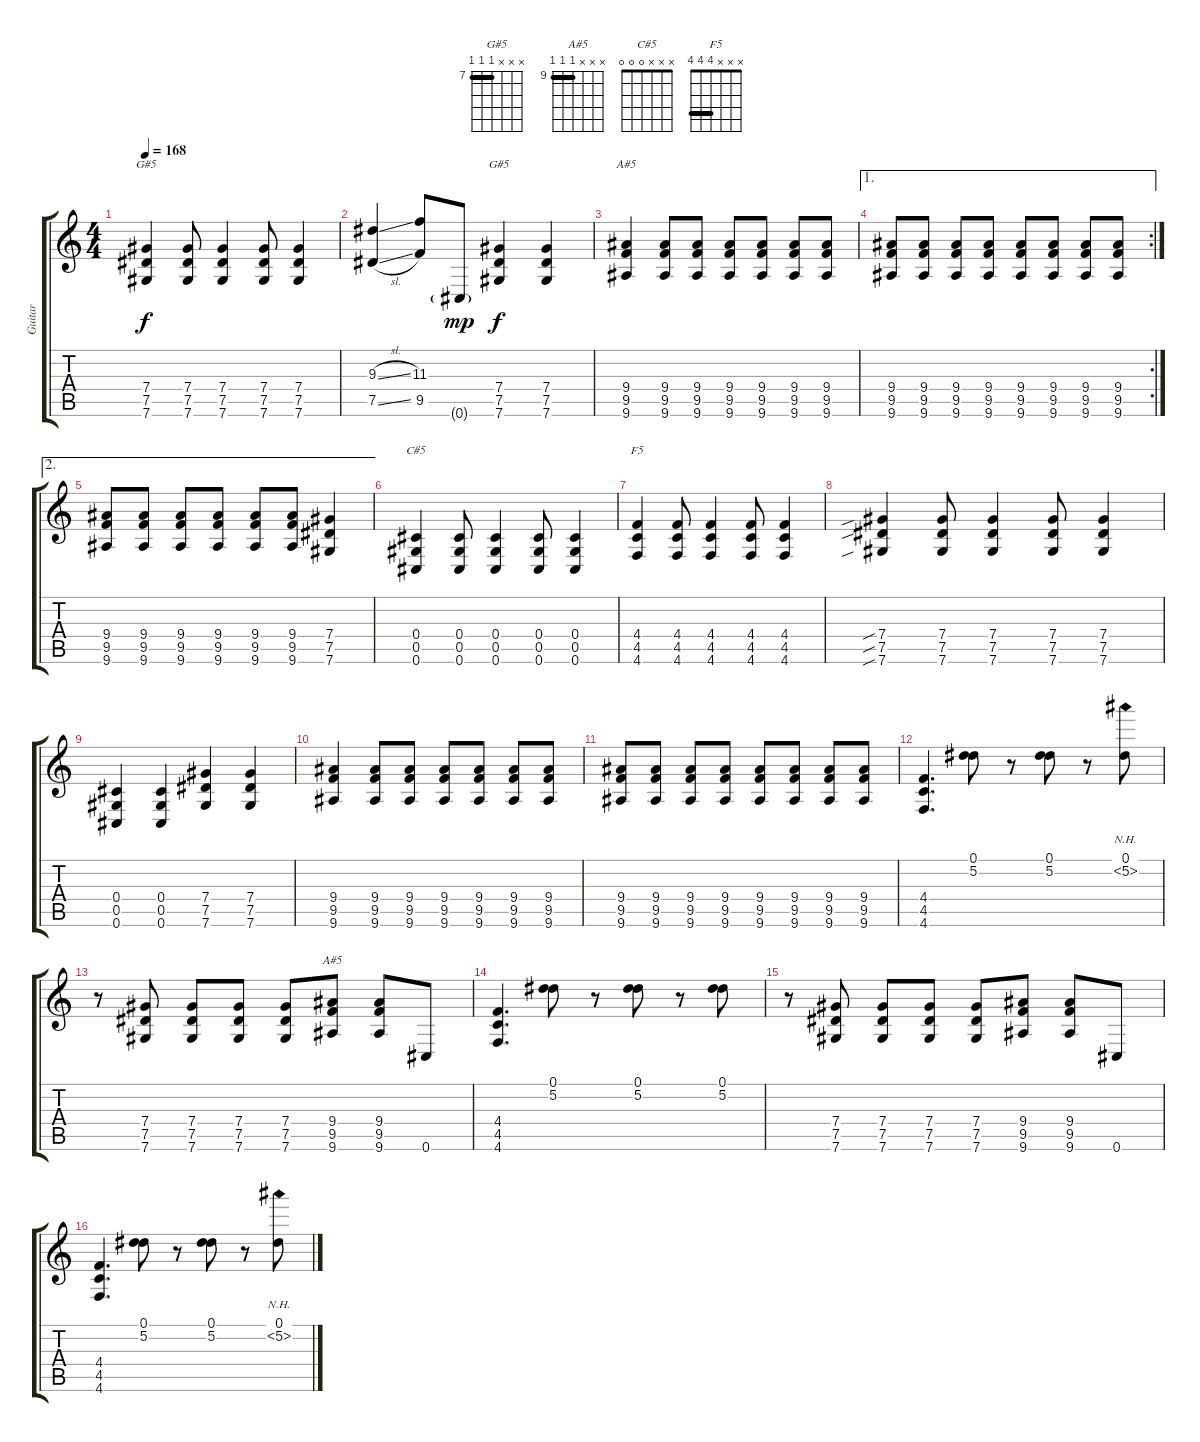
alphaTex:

\track ("Guitar" "Guitar") {instrument distortionguitar}
\staff {score tabs}
\tuning (Eb4 Bb3 Gb3 Db3 Ab2 Db2) {hide}
\chord ("G#5" x x x 7 7 7) {firstfret 7}
\chord ("G#5" x x x 7 7 7) {firstfret 7 barre 7}
\chord ("A#5" x x x 9 9 9) {firstfret 9}
\chord ("C#5" x x x 0 0 0)
\chord ("F5" x x x 4 4 4) {barre 4}
\chord ("A#5" x x x 9 9 9) {firstfret 9 barre 9}
\ts (4 4)
\tempo 168
\clef g2
\ks c
(7.4 7.5 7.6).4{ch "G#5" dy f} (7.4 7.5 7.6).8 (7.4 7.5 7.6).4 (7.4 7.5 7.6).8 (7.4 7.5 7.6).4 |
(9.3{sl} 7.5{sl}).4 (11.3 9.5).8 0.6{g}.8{dy mp} (7.4 7.5 7.6).4{ch "G#5" dy f} (7.4 7.5 7.6).4 |
(9.4 9.5 9.6).4{ch "A#5"} (9.4 9.5 9.6).8 (9.4 9.5 9.6).8 (9.4 9.5 9.6).8 (9.4 9.5 9.6).8 (9.4 9.5 9.6).8 (9.4 9.5 9.6).8 |
\ae 1
\rc 2
(9.4 9.5 9.6).8 (9.4 9.5 9.6).8 (9.4 9.5 9.6).8 (9.4 9.5 9.6).8 (9.4 9.5 9.6).8 (9.4 9.5 9.6).8 (9.4 9.5 9.6).8 (9.4 9.5 9.6).8 |
\ae 2
(9.4 9.5 9.6).8 (9.4 9.5 9.6).8 (9.4 9.5 9.6).8 (9.4 9.5 9.6).8 (9.4 9.5 9.6).8 (9.4 9.5 9.6).8 (7.4 7.5 7.6).4 |
(0.4 0.5 0.6).4{ch "C#5"} (0.4 0.5 0.6).8 (0.4 0.5 0.6).4 (0.4 0.5 0.6).8 (0.4 0.5 0.6).4 |
(4.4 4.5 4.6).4{ch "F5"} (4.4 4.5 4.6).8 (4.4 4.5 4.6).4 (4.4 4.5 4.6).8 (4.4 4.5 4.6).4 |
(7.4{sib} 7.5{sib} 7.6{sib}).4 (7.4 7.5 7.6).8 (7.4 7.5 7.6).4 (7.4 7.5 7.6).8 (7.4 7.5 7.6).4 |
(0.4 0.5 0.6).4 (0.4 0.5 0.6).4 (7.4 7.5 7.6).4 (7.4 7.5 7.6).4 |
(9.4 9.5 9.6).4 (9.4 9.5 9.6).8 (9.4 9.5 9.6).8 (9.4 9.5 9.6).8 (9.4 9.5 9.6).8 (9.4 9.5 9.6).8 (9.4 9.5 9.6).8 |
(9.4 9.5 9.6).8 (9.4 9.5 9.6).8 (9.4 9.5 9.6).8 (9.4 9.5 9.6).8 (9.4 9.5 9.6).8 (9.4 9.5 9.6).8 (9.4 9.5 9.6).8 (9.4 9.5 9.6).8 |
(4.4 4.5 4.6).4{d} (0.1 5.2).8 r.8 (0.1 5.2).8 r.8 (0.1 5.2{nh}).8 |
r.8 (7.4 7.5 7.6).8 (7.4 7.5 7.6).8 (7.4 7.5 7.6).8 (7.4 7.5 7.6).8 (9.4 9.5 9.6).8{ch "A#5"} (9.4 9.5 9.6).8 0.6.8 |
(4.4 4.5 4.6).4{d} (0.1 5.2).8 r.8 (0.1 5.2).8 r.8 (0.1 5.2).8 |
r.8 (7.4 7.5 7.6).8 (7.4 7.5 7.6).8 (7.4 7.5 7.6).8 (7.4 7.5 7.6).8 (9.4 9.5 9.6).8 (9.4 9.5 9.6).8 0.6.8 |
(4.4 4.5 4.6).4{d} (0.1 5.2).8 r.8 (0.1 5.2).8 r.8 (0.1 5.2{nh}).8
